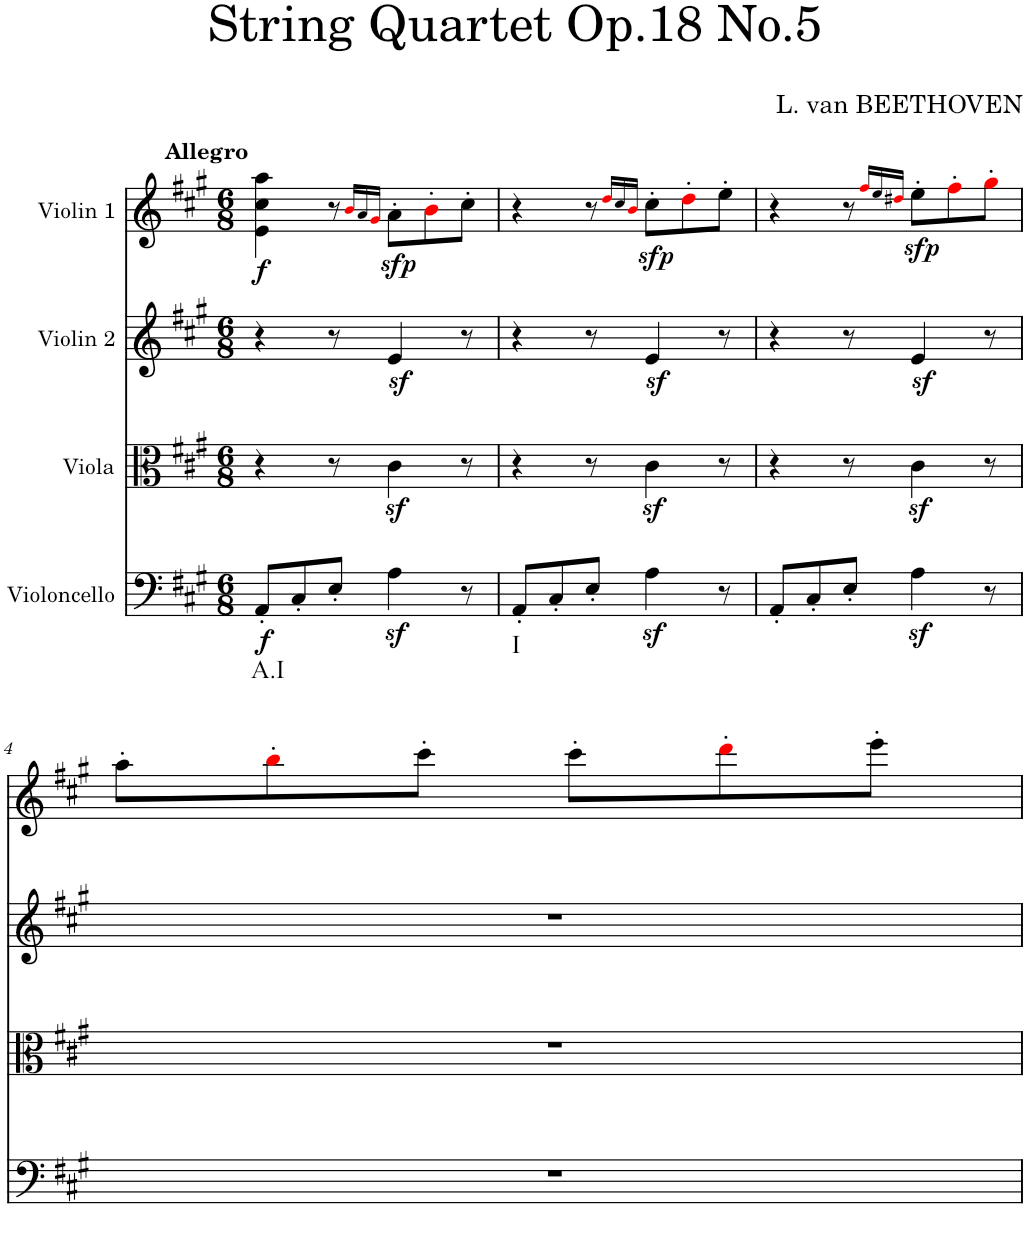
**kern	**dynam	**kern	**kern	**dynam	**kern	**dynam
*part4	*part4	*part3	*part2	*part2	*part1	*part1
*staff4	*staff4	*staff3	*staff2	*staff2	*staff1	*staff1
*I"Violoncello	*	*I"Viola	*I"Violin 2	*	*I"Violin 1	*
*I'Vc	*	*I'Vla	*I'Vln	*	*I'Vln	*
*clefF4	*	*clefC3	*clefG2	*	*clefG2	*
*k[f#c#g#]	*	*k[f#c#g#]	*k[f#c#g#]	*	*k[f#c#g#]	*
*A:	*	*A:	*A:	*	*A:	*
*M6/8	*	*M6/8	*M6/8	*	*M6/8	*
=1	=1	=1	=1	=1	=1	=1
!	!	!	!	!	!LO:TX:a:B:t=Allegro	!
!	!LO:DY:b	!	!	!LO:DY:a	!	!
8AA'/L	f	4r	4r	f	4e\ 4cc#\ 4aa\	.
8C#'/	.	.	.	.	.	.
!LO:TX:b:t=A.I	!	!	!	!	!	!
8E'/J	.	8r	8r	.	8r	.
.	.	.	.	.	16qbi/LL	.
.	.	.	.	.	16qa/	.
.	.	.	.	.	16qg#i/JJ	.
!	!	!	!	!	!	!LO:DY:b
4Az<\	.	4c#z<\	4ez</	.	8a'\L	sfp
.	.	.	.	.	8b'i\	.
8r	.	8r	8r	.	8cc#'\J	.
=2	=2	=2	=2	=2	=2	=2
!LO:TX:b:t=I	!	!	!	!	!	!
8AA'/L	.	4r	4r	.	4r	.
8C#'/	.	.	.	.	.	.
8E'/J	.	8r	8r	.	8r	.
.	.	.	.	.	16qddi/LL	.
.	.	.	.	.	16qcc#/	.
.	.	.	.	.	16qbi/JJ	.
!	!	!	!	!	!	!LO:DY:b
4Az<\	.	4c#z<\	4ez</	.	8cc#'\L	sfp
.	.	.	.	.	8dd'i\	.
8r	.	8r	8r	.	8ee'\J	.
=3	=3	=3	=3	=3	=3	=3
8AA'/L	.	4r	4r	.	4r	.
8C#'/	.	.	.	.	.	.
8E'/J	.	8r	8r	.	8r	.
.	.	.	.	.	16qff#i/LL	.
.	.	.	.	.	16qee/	.
.	.	.	.	.	16qdd#Xi/JJ	.
!	!	!	!	!	!	!LO:DY:b
4Az<\	.	4c#z<\	4ez</	.	8ee'\L	sfp
.	.	.	.	.	8ff#'i\	.
8r	.	8r	8r	.	8gg#'i\J	.
!!LO:LB:g=z
=4	=4	=4	=4	=4	=4	=4
2.r	.	2.r	2.r	.	8aa'\L	.
.	.	.	.	.	8bb'i\	.
.	.	.	.	.	8ccc#'\J	.
.	.	.	.	.	8ccc#'\L	.
.	.	.	.	.	8ddd'i\	.
.	.	.	.	.	8eee'\J	.
=	=	=	=	=	=	=
*-	*-	*-	*-	*-	*-	*-
